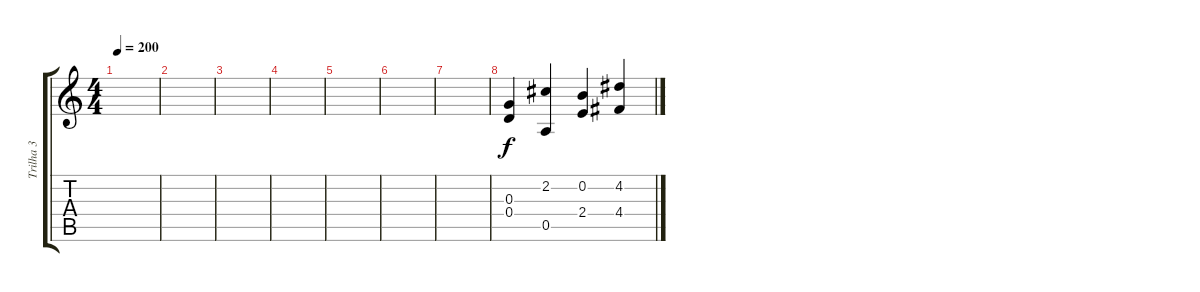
\track ("Trilha 3" "Trilha 3") {instrument overdrivenguitar}
\staff {score tabs}
\tuning (E4 B3 G3 D3 A2 E2) {hide}
\ts (4 4)
\tempo 200
\clef g2
\ks c
|
|
|
|
|
|
|
(0.3 0.4).4 (2.2 0.5).4 (0.2 2.4).4 (4.2 4.4).4
